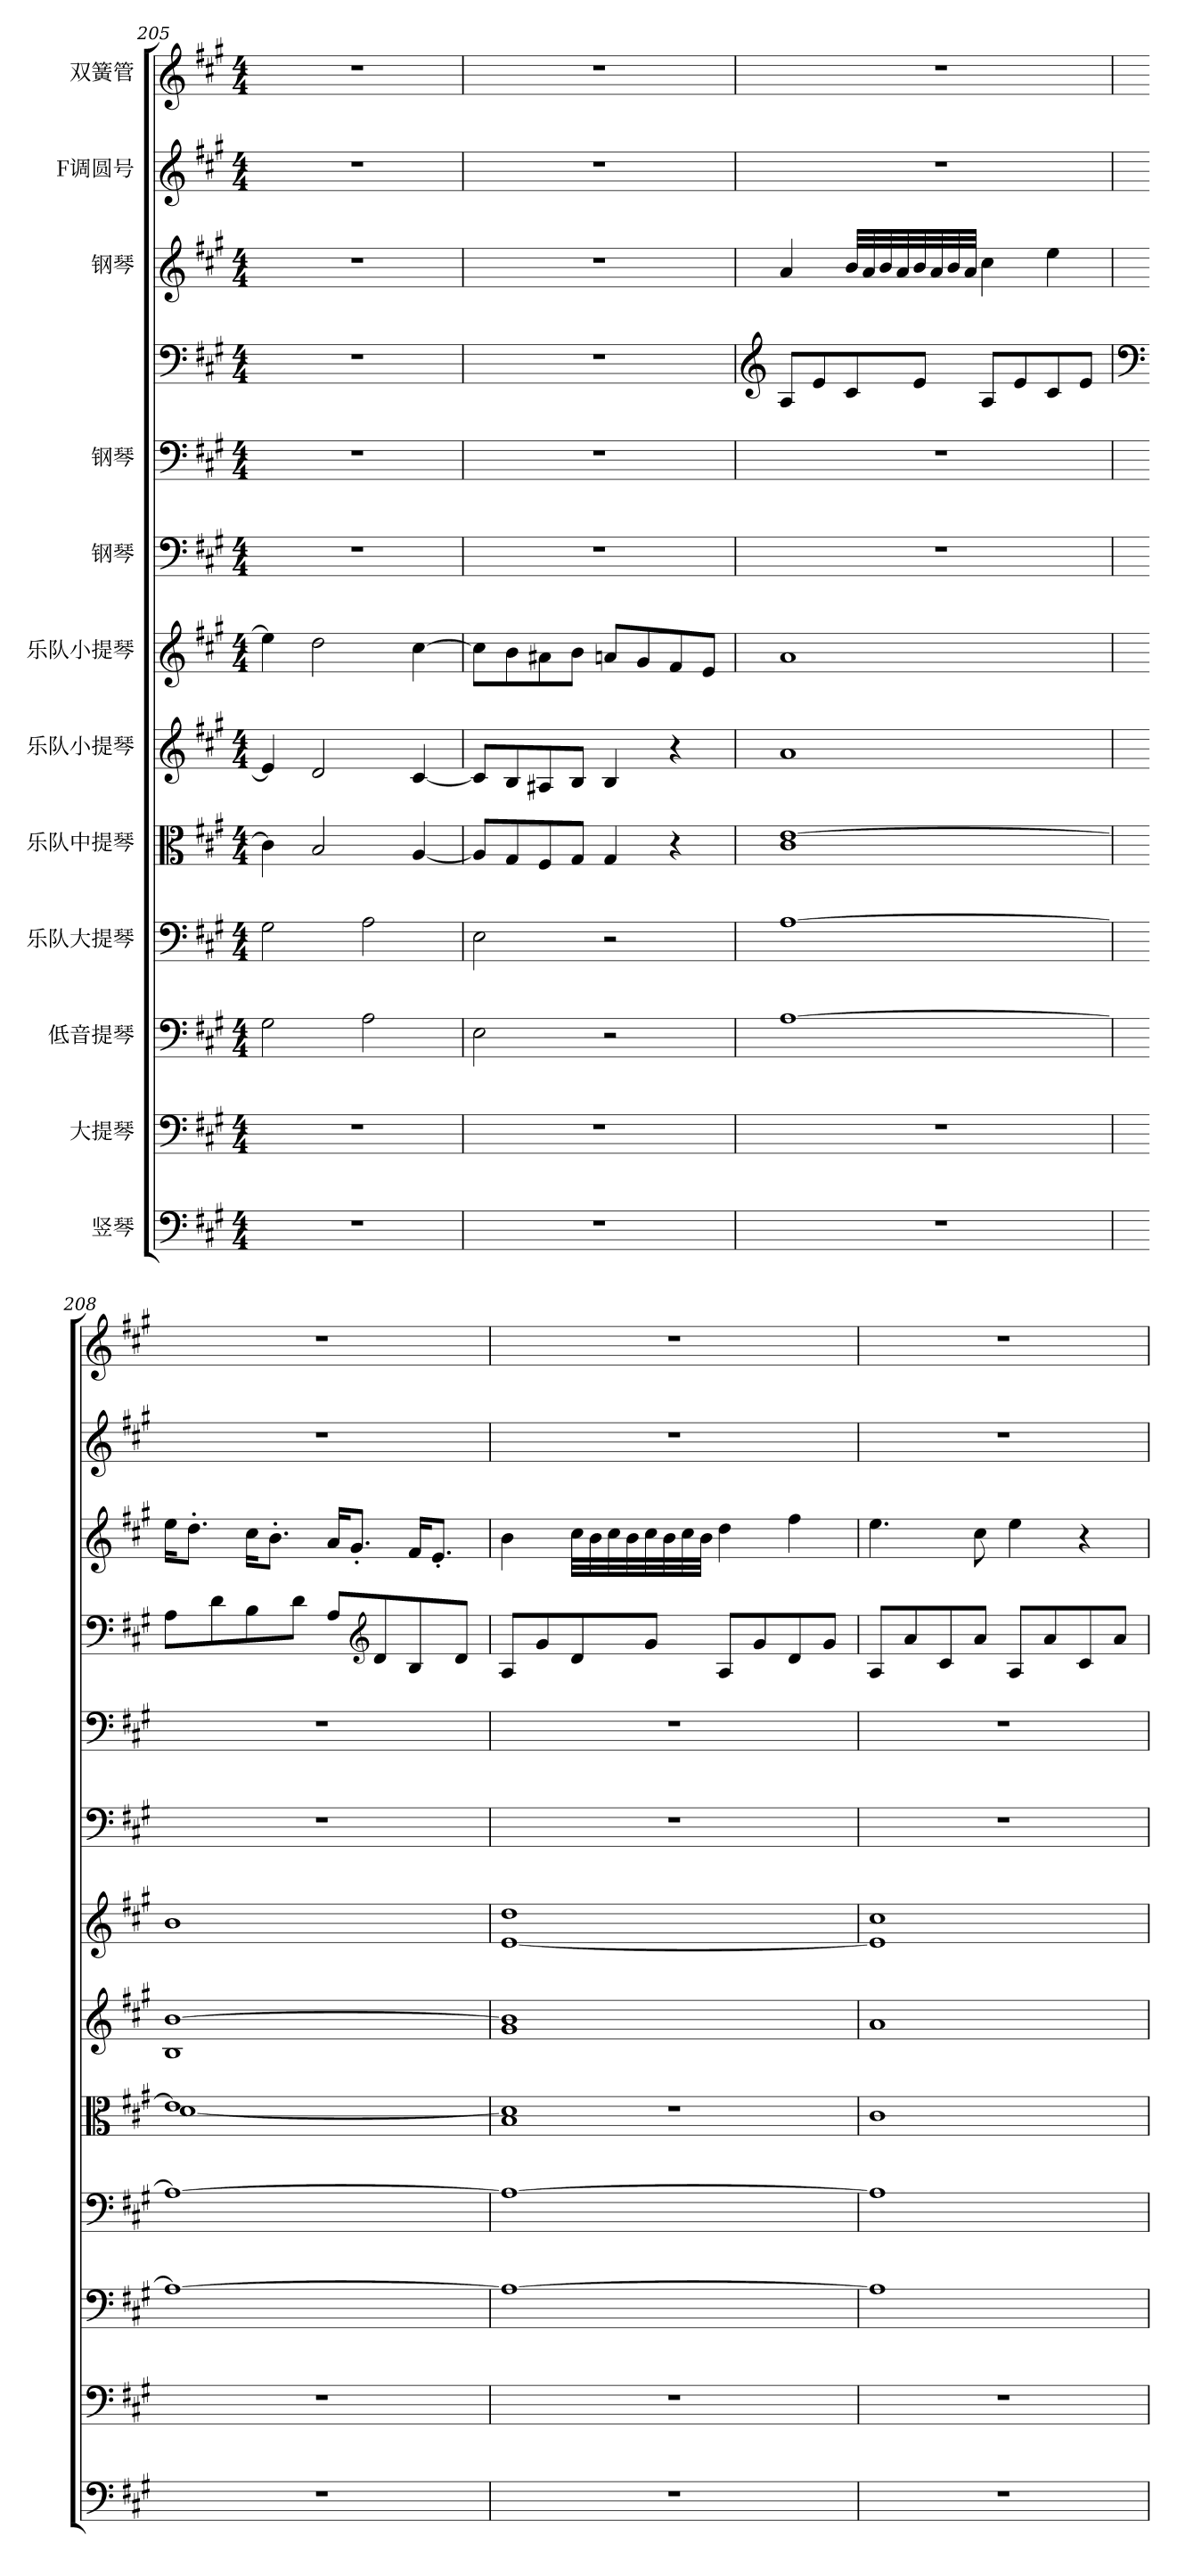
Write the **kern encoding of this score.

**kern	**kern	**kern	**kern	**kern	**kern	**kern	**kern	**kern	**kern	**kern	**kern	**kern
*part12	*part11	*part10	*part9	*part8	*part7	*part6	*part5	*part4	*part4	*part3	*part2	*part1
*staff13	*staff12	*staff11	*staff10	*staff9	*staff8	*staff7	*staff6	*staff5	*staff4	*staff3	*staff2	*staff1
*I"竖琴	*I"大提琴	*I"低音提琴	*I"乐队大提琴	*I"乐队中提琴	*I"乐队小提琴	*I"乐队小提琴	*I"钢琴	*I"钢琴	*	*I"钢琴	*I"F调圆号	*I"双簧管
*clefF4	*clefF4	*clefF4	*clefF4	*clefC3	*clefG2	*clefG2	*clefF4	*clefF4	*clefF4	*clefG2	*clefG2	*clefG2
*	*	*ITrd7c12	*	*	*	*	*	*	*	*	*ITrd4c7	*
*k[f#c#g#]	*k[f#c#g#]	*k[f#c#g#]	*k[f#c#g#]	*k[f#c#g#]	*k[f#c#g#]	*k[f#c#g#]	*k[f#c#g#]	*k[f#c#g#]	*k[f#c#g#]	*k[f#c#g#]	*k[f#c#]	*k[f#c#g#]
*M4/4	*M4/4	*M4/4	*M4/4	*M4/4	*M4/4	*M4/4	*M4/4	*M4/4	*M4/4	*M4/4	*M4/4	*M4/4
=205	=205	=205	=205	=205	=205	=205	=205	=205	=205	=205	=205	=205
1r	1r	2GG#\	2G#\	4c#\]	4e/]	4ee\]	1r	1r	1r	1r	1r	1r
.	.	.	.	2B/	2d/	2dd\	.	.	.	.	.	.
.	.	2AA\	2A\	.	.	.	.	.	.	.	.	.
.	.	.	.	[4A/	[4c#/	[4cc#\	.	.	.	.	.	.
!!LO:PB:g=z
=206	=206	=206	=206	=206	=206	=206	=206	=206	=206	=206	=206	=206
1r	1r	2EE\	2E\	8A/L]	8c#/L]	8cc#\L]	1r	1r	1r	1r	1r	1r
.	.	.	.	8G#/	8B/	8b\	.	.	.	.	.	.
.	.	.	.	8F#/	8A#X/	8a#X\	.	.	.	.	.	.
.	.	.	.	8G#/J	8B/J	8b\J	.	.	.	.	.	.
.	.	2r	2r	4G#/	4B/	8an/L	.	.	.	.	.	.
.	.	.	.	.	.	8g#/	.	.	.	.	.	.
.	.	.	.	4r	4r	8f#/	.	.	.	.	.	.
.	.	.	.	.	.	8e/J	.	.	.	.	.	.
=207	=207	=207	=207	=207	=207	=207	=207	=207	=207	=207	=207	=207
*	*	*	*	*	*	*	*	*	*clefG2	*	*	*
*	*	*	*	*^	*	*	*	*	*	*	*	*
1r	1r	[1AA	[1A	[1e	1c#	1a	1a	1r	1r	8A/L	4a/	1r	1r
.	.	.	.	.	.	.	.	.	.	8e/	.	.	.
.	.	.	.	.	.	.	.	.	.	8c#/	32b/LLL	.	.
.	.	.	.	.	.	.	.	.	.	.	32a/	.	.
.	.	.	.	.	.	.	.	.	.	.	32b/	.	.
.	.	.	.	.	.	.	.	.	.	.	32a/	.	.
.	.	.	.	.	.	.	.	.	.	8e/J	32b/	.	.
.	.	.	.	.	.	.	.	.	.	.	32a/	.	.
.	.	.	.	.	.	.	.	.	.	.	32b/	.	.
.	.	.	.	.	.	.	.	.	.	.	32a/JJJ	.	.
.	.	.	.	.	.	.	.	.	.	8A/L	4cc#\	.	.
.	.	.	.	.	.	.	.	.	.	8e/	.	.	.
.	.	.	.	.	.	.	.	.	.	8c#/	4ee\	.	.
.	.	.	.	.	.	.	.	.	.	8e/J	.	.	.
=208	=208	=208	=208	=208	=208	=208	=208	=208	=208	=208	=208	=208	=208
*	*	*	*	*	*	*	*	*	*	*clefF4	*	*	*
*	*	*	*	*	*	*^	*	*	*	*	*	*	*
1r	1r	1AA_	1A_	1e]	[1d	[1b	1B	1b	1r	1r	8A\L	16ee\KL	1r	1r
.	.	.	.	.	.	.	.	.	.	.	.	8.dd'\J	.	.
.	.	.	.	.	.	.	.	.	.	.	8d\	.	.	.
.	.	.	.	.	.	.	.	.	.	.	8B\	16cc#\KL	.	.
.	.	.	.	.	.	.	.	.	.	.	.	8.b'\J	.	.
.	.	.	.	.	.	.	.	.	.	.	8d\J	.	.	.
.	.	.	.	.	.	.	.	.	.	.	8A/L	16a/KL	.	.
.	.	.	.	.	.	.	.	.	.	.	.	8.g#'/J	.	.
*	*	*	*	*	*	*	*	*	*	*	*clefG2	*	*	*
.	.	.	.	.	.	.	.	.	.	.	8d/	.	.	.
.	.	.	.	.	.	.	.	.	.	.	8B/	16f#/KL	.	.
.	.	.	.	.	.	.	.	.	.	.	.	8.e'/J	.	.
.	.	.	.	.	.	.	.	.	.	.	8d/J	.	.	.
*	*	*	*	*	*	*v	*v	*	*	*	*	*	*	*
!!LO:PB:g=z
=209	=209	=209	=209	=209	=209	=209	=209	=209	=209	=209	=209	=209	=209
*	*	*	*	*	*^	*	*^	*	*	*	*	*	*
1r	1r	1AA_	1A_	1r	1d]	1B	1g# 1b]	1dd	[1e	1r	1r	8A/L	4b\	1r	1r
.	.	.	.	.	.	.	.	.	.	.	.	8g#/	.	.	.
.	.	.	.	.	.	.	.	.	.	.	.	8d/	32cc#\LLL	.	.
.	.	.	.	.	.	.	.	.	.	.	.	.	32b\	.	.
.	.	.	.	.	.	.	.	.	.	.	.	.	32cc#\	.	.
.	.	.	.	.	.	.	.	.	.	.	.	.	32b\	.	.
.	.	.	.	.	.	.	.	.	.	.	.	8g#/J	32cc#\	.	.
.	.	.	.	.	.	.	.	.	.	.	.	.	32b\	.	.
.	.	.	.	.	.	.	.	.	.	.	.	.	32cc#\	.	.
.	.	.	.	.	.	.	.	.	.	.	.	.	32b\JJJ	.	.
.	.	.	.	.	.	.	.	.	.	.	.	8A/L	4dd\	.	.
.	.	.	.	.	.	.	.	.	.	.	.	8g#/	.	.	.
.	.	.	.	.	.	.	.	.	.	.	.	8d/	4ff#\	.	.
.	.	.	.	.	.	.	.	.	.	.	.	8g#/J	.	.	.
*	*	*	*	*v	*v	*v	*	*	*	*	*	*	*	*	*
=210	=210	=210	=210	=210	=210	=210	=210	=210	=210	=210	=210	=210	=210
1r	1r	1AA]	1A]	1c#	1a	1cc#	1e]	1r	1r	8A/L	4.ee\	1r	1r
.	.	.	.	.	.	.	.	.	.	8a/	.	.	.
.	.	.	.	.	.	.	.	.	.	8c#/	.	.	.
.	.	.	.	.	.	.	.	.	.	8a/J	8cc#\	.	.
.	.	.	.	.	.	.	.	.	.	8A/L	4ee\	.	.
.	.	.	.	.	.	.	.	.	.	8a/	.	.	.
.	.	.	.	.	.	.	.	.	.	8c#/	4r	.	.
.	.	.	.	.	.	.	.	.	.	8a/J	.	.	.
*	*	*	*	*	*	*v	*v	*	*	*	*	*	*
=	=	=	=	=	=	=	=	=	=	=	=	=
*-	*-	*-	*-	*-	*-	*-	*-	*-	*-	*-	*-	*-
